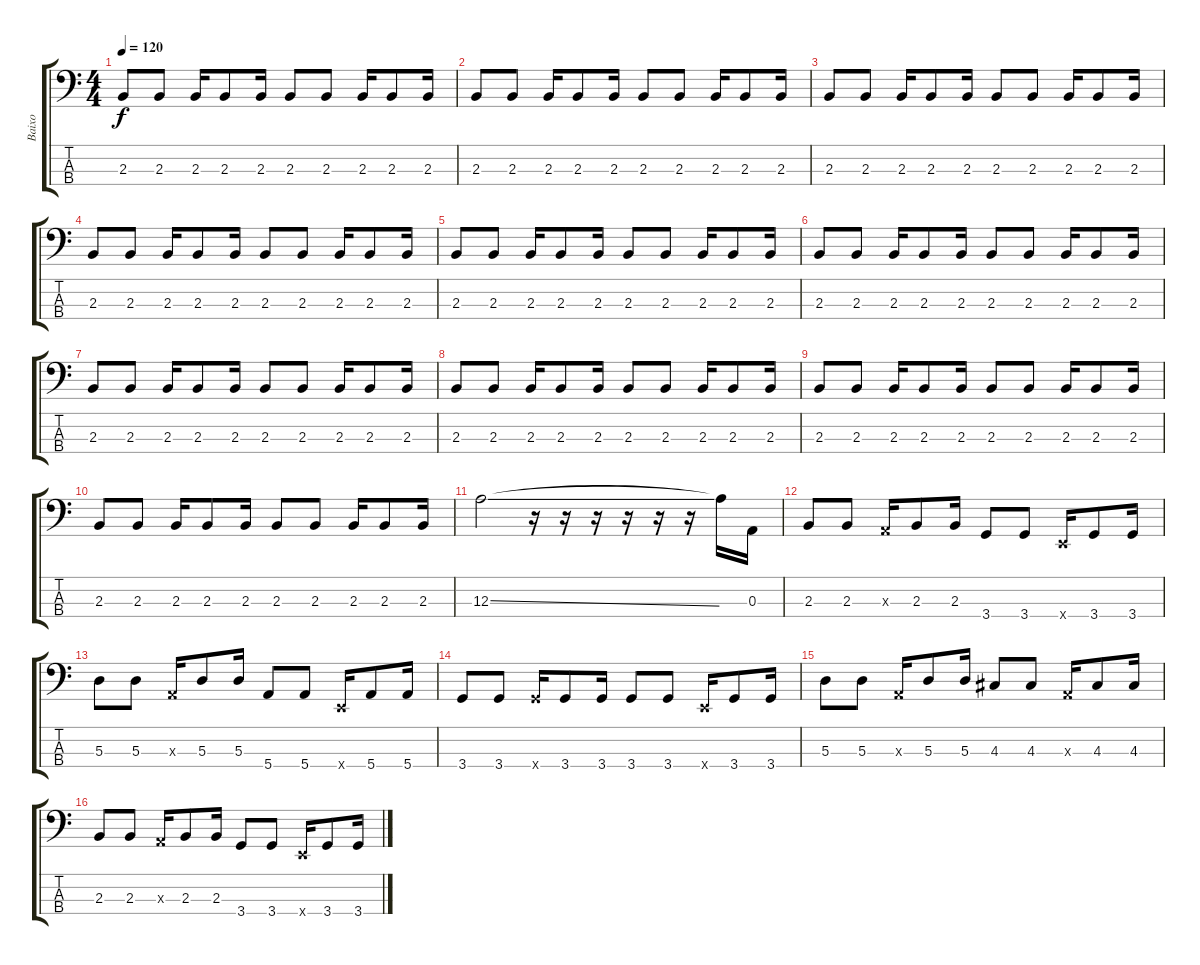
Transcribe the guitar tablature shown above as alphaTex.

\track ("Baixo" "Baixo") {instrument electricbasspick}
\staff {score tabs}
\tuning (G2 D2 A1 E1) {hide}
\ts (4 4)
\tempo 120
\clef f4
\ks c
2.3.8{dy f} 2.3.8 2.3.16 2.3.8 2.3.16 2.3.8 2.3.8 2.3.16 2.3.8 2.3.16 |
2.3.8 2.3.8 2.3.16 2.3.8 2.3.16 2.3.8 2.3.8 2.3.16 2.3.8 2.3.16 |
2.3.8 2.3.8 2.3.16 2.3.8 2.3.16 2.3.8 2.3.8 2.3.16 2.3.8 2.3.16 |
2.3.8 2.3.8 2.3.16 2.3.8 2.3.16 2.3.8 2.3.8 2.3.16 2.3.8 2.3.16 |
2.3.8 2.3.8 2.3.16 2.3.8 2.3.16 2.3.8 2.3.8 2.3.16 2.3.8 2.3.16 |
2.3.8 2.3.8 2.3.16 2.3.8 2.3.16 2.3.8 2.3.8 2.3.16 2.3.8 2.3.16 |
2.3.8 2.3.8 2.3.16 2.3.8 2.3.16 2.3.8 2.3.8 2.3.16 2.3.8 2.3.16 |
2.3.8 2.3.8 2.3.16 2.3.8 2.3.16 2.3.8 2.3.8 2.3.16 2.3.8 2.3.16 |
2.3.8 2.3.8 2.3.16 2.3.8 2.3.16 2.3.8 2.3.8 2.3.16 2.3.8 2.3.16 |
2.3.8 2.3.8 2.3.16 2.3.8 2.3.16 2.3.8 2.3.8 2.3.16 2.3.8 2.3.16 |
12.3{ss}.2 r.16 r.16 r.16 r.16 r.16 r.16 12.3{t}.16 0.3.16 |
2.3.8 2.3.8 0.3{x}.16 2.3.8 2.3.16 3.4.8 3.4.8 0.4{x}.16 3.4.8 3.4.16 |
5.3.8 5.3.8 0.3{x}.16 5.3.8 5.3.16 5.4.8 5.4.8 0.4{x}.16 5.4.8 5.4.16 |
3.4.8 3.4.8 3.4{x}.16 3.4.8 3.4.16 3.4.8 3.4.8 0.4{x}.16 3.4.8 3.4.16 |
5.3.8 5.3.8 0.3{x}.16 5.3.8 5.3.16 4.3.8 4.3.8 0.3{x}.16 4.3.8 4.3.16 |
2.3.8 2.3.8 0.3{x}.16 2.3.8 2.3.16 3.4.8 3.4.8 0.4{x}.16 3.4.8 3.4.16
